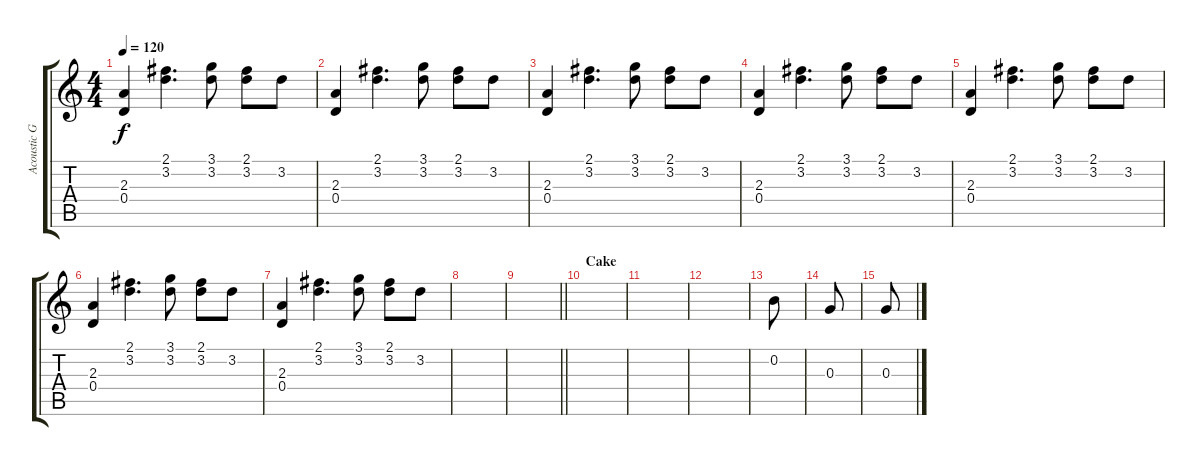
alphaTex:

\track ("Acoustic Guitar" "Acoustic G") {instrument acousticguitarsteel}
\staff {score tabs}
\tuning (E4 B3 G3 D3 A2 E2) {hide}
\ts (4 4)
\tempo 120
\clef g2
\ks c
(2.3 0.4).4{dy f} (2.1 3.2).4{d} (3.1 3.2).8 (2.1 3.2).8 3.2.8 |
(2.3 0.4).4 (2.1 3.2).4{d} (3.1 3.2).8 (2.1 3.2).8 3.2.8 |
(2.3 0.4).4 (2.1 3.2).4{d} (3.1 3.2).8 (2.1 3.2).8 3.2.8 |
(2.3 0.4).4 (2.1 3.2).4{d} (3.1 3.2).8 (2.1 3.2).8 3.2.8 |
(2.3 0.4).4 (2.1 3.2).4{d} (3.1 3.2).8 (2.1 3.2).8 3.2.8 |
(2.3 0.4).4 (2.1 3.2).4{d} (3.1 3.2).8 (2.1 3.2).8 3.2.8 |
(2.3 0.4).4 (2.1 3.2).4{d} (3.1 3.2).8 (2.1 3.2).8 3.2.8 |
|
\barLineRight lightlight
|
\section ("" "Cake")
|
|
|
0.2.8 |
0.3.8 |
0.3.8
